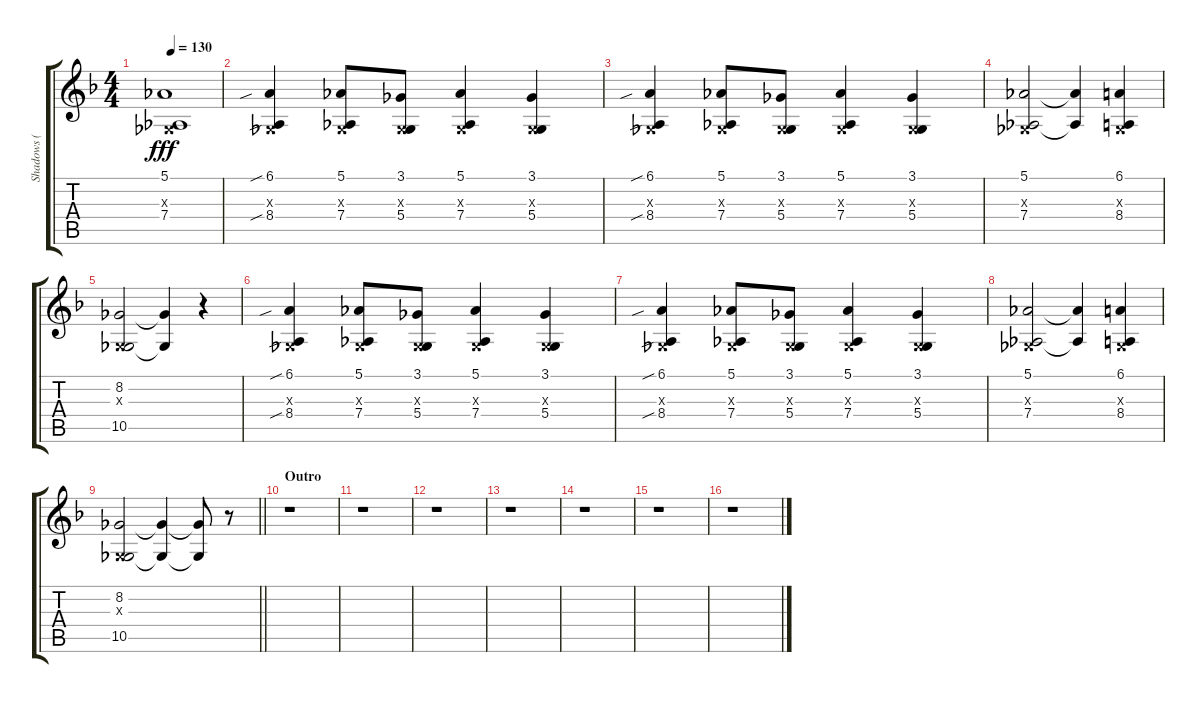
\track ("Shadows ( Vocals )" "Shadows ( ") {instrument choiraahs}
\staff {score tabs}
\tuning (Eb4 Bb3 Gb3 Db3 Ab2 Db2) {hide}
\ts (4 4)
\tempo 130
\clef g2
\ks f
(5.1 0.3{x} 7.4).1{dy fff} |
(6.1{sib} 0.3{x} 8.4{sib}).4 (5.1 0.3{x} 7.4).8 (3.1 0.3{x} 5.4).8 (5.1 0.3{x} 7.4).4 (3.1 0.3{x} 5.4).4 |
(6.1{sib} 0.3{x} 8.4{sib}).4 (5.1 0.3{x} 7.4).8 (3.1 0.3{x} 5.4).8 (5.1 0.3{x} 7.4).4 (3.1 0.3{x} 5.4).4 |
(5.1 0.3{x} 7.4).2 (5.1{t} 7.4{t}).4 (6.1 0.3{x} 8.4).4 |
(8.2 0.3{x} 10.5).2 (8.2{t} 10.5{t}).4 r.4 |
(6.1{sib} 0.3{x} 8.4{sib}).4 (5.1 0.3{x} 7.4).8 (3.1 0.3{x} 5.4).8 (5.1 0.3{x} 7.4).4 (3.1 0.3{x} 5.4).4 |
(6.1{sib} 0.3{x} 8.4{sib}).4 (5.1 0.3{x} 7.4).8 (3.1 0.3{x} 5.4).8 (5.1 0.3{x} 7.4).4 (3.1 0.3{x} 5.4).4 |
(5.1 0.3{x} 7.4).2 (5.1{t} 7.4{t}).4 (6.1 0.3{x} 8.4).4 |
\barLineRight lightlight
(8.2 0.3{x} 10.5).2 (8.2{t} 10.5{t}).4 (8.2{t} 10.5{t}).8 r.8 |
\section ("" "Outro")
r.1 |
r.1 |
r.1 |
r.1 |
r.1 |
r.1 |
r.1
